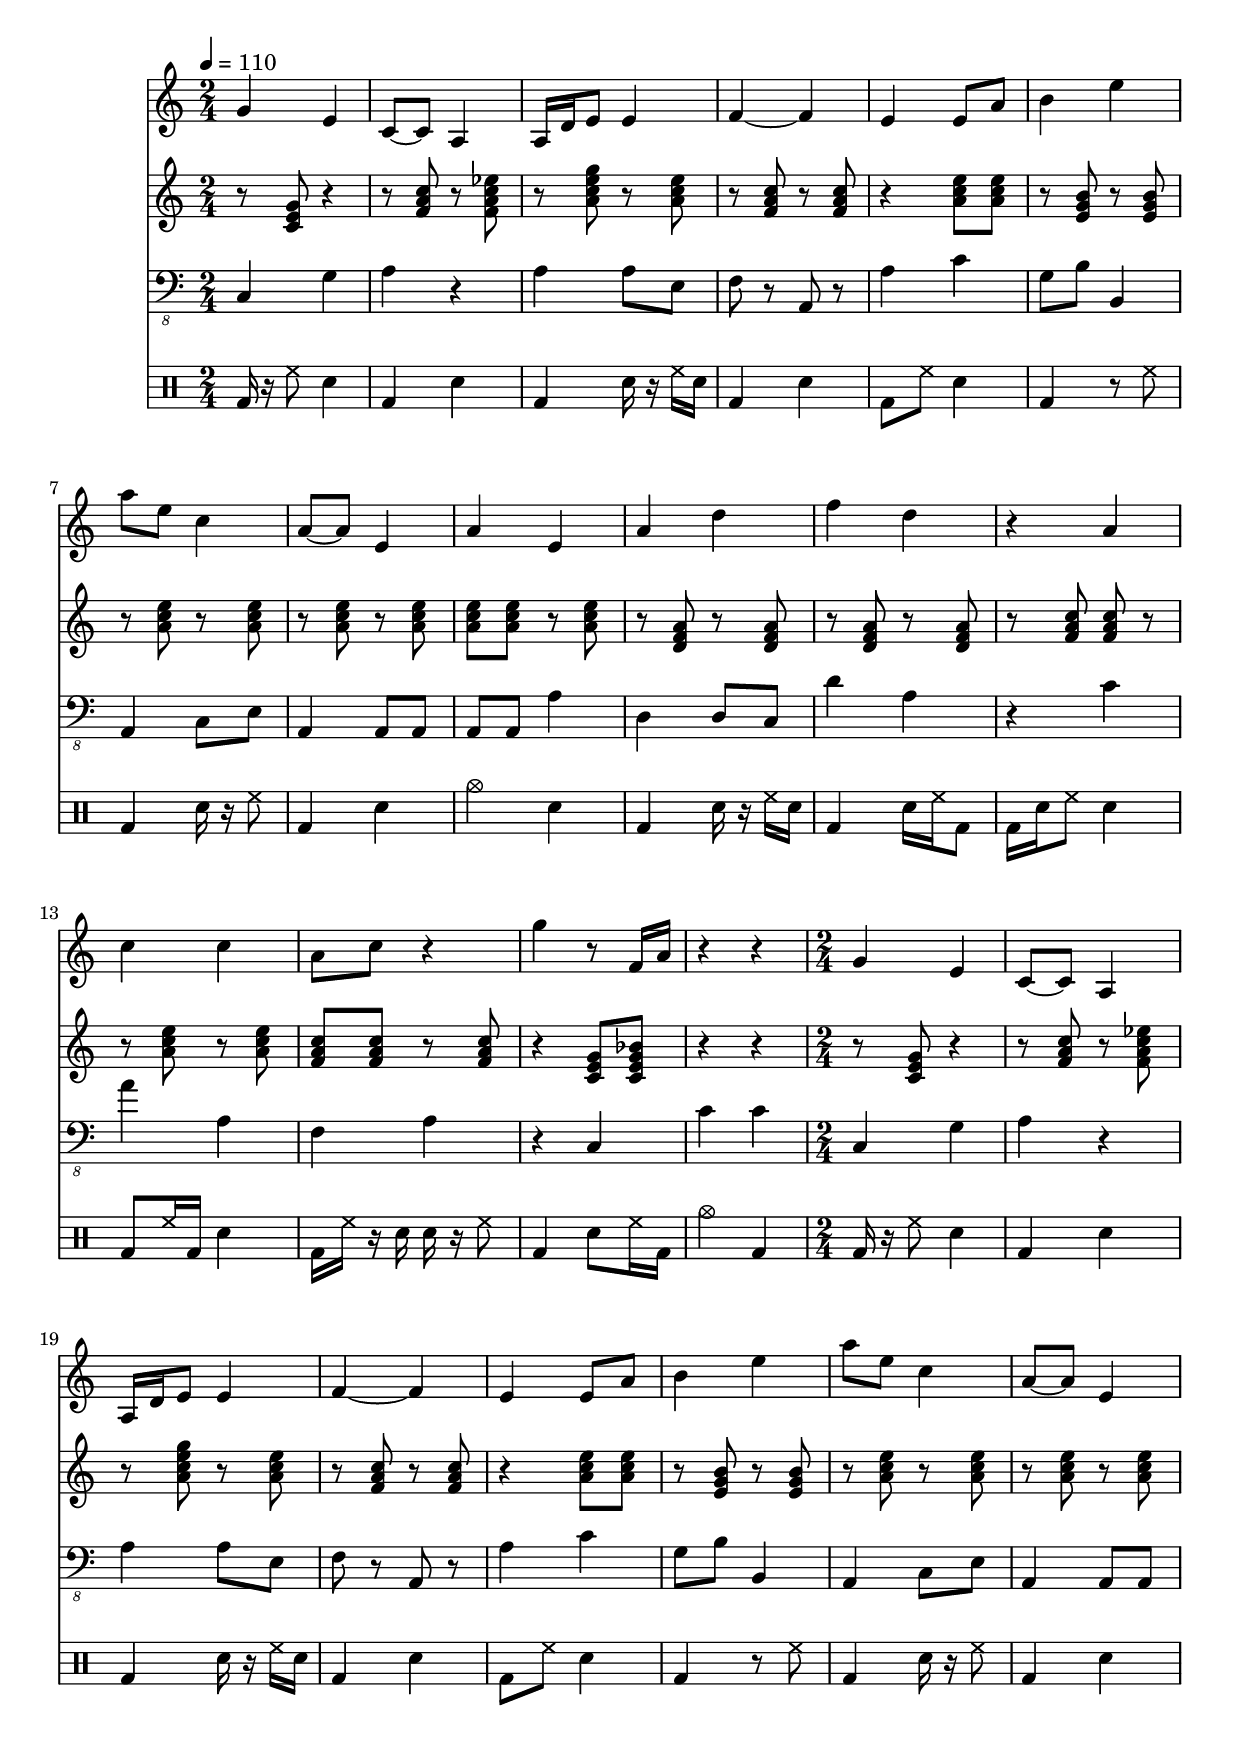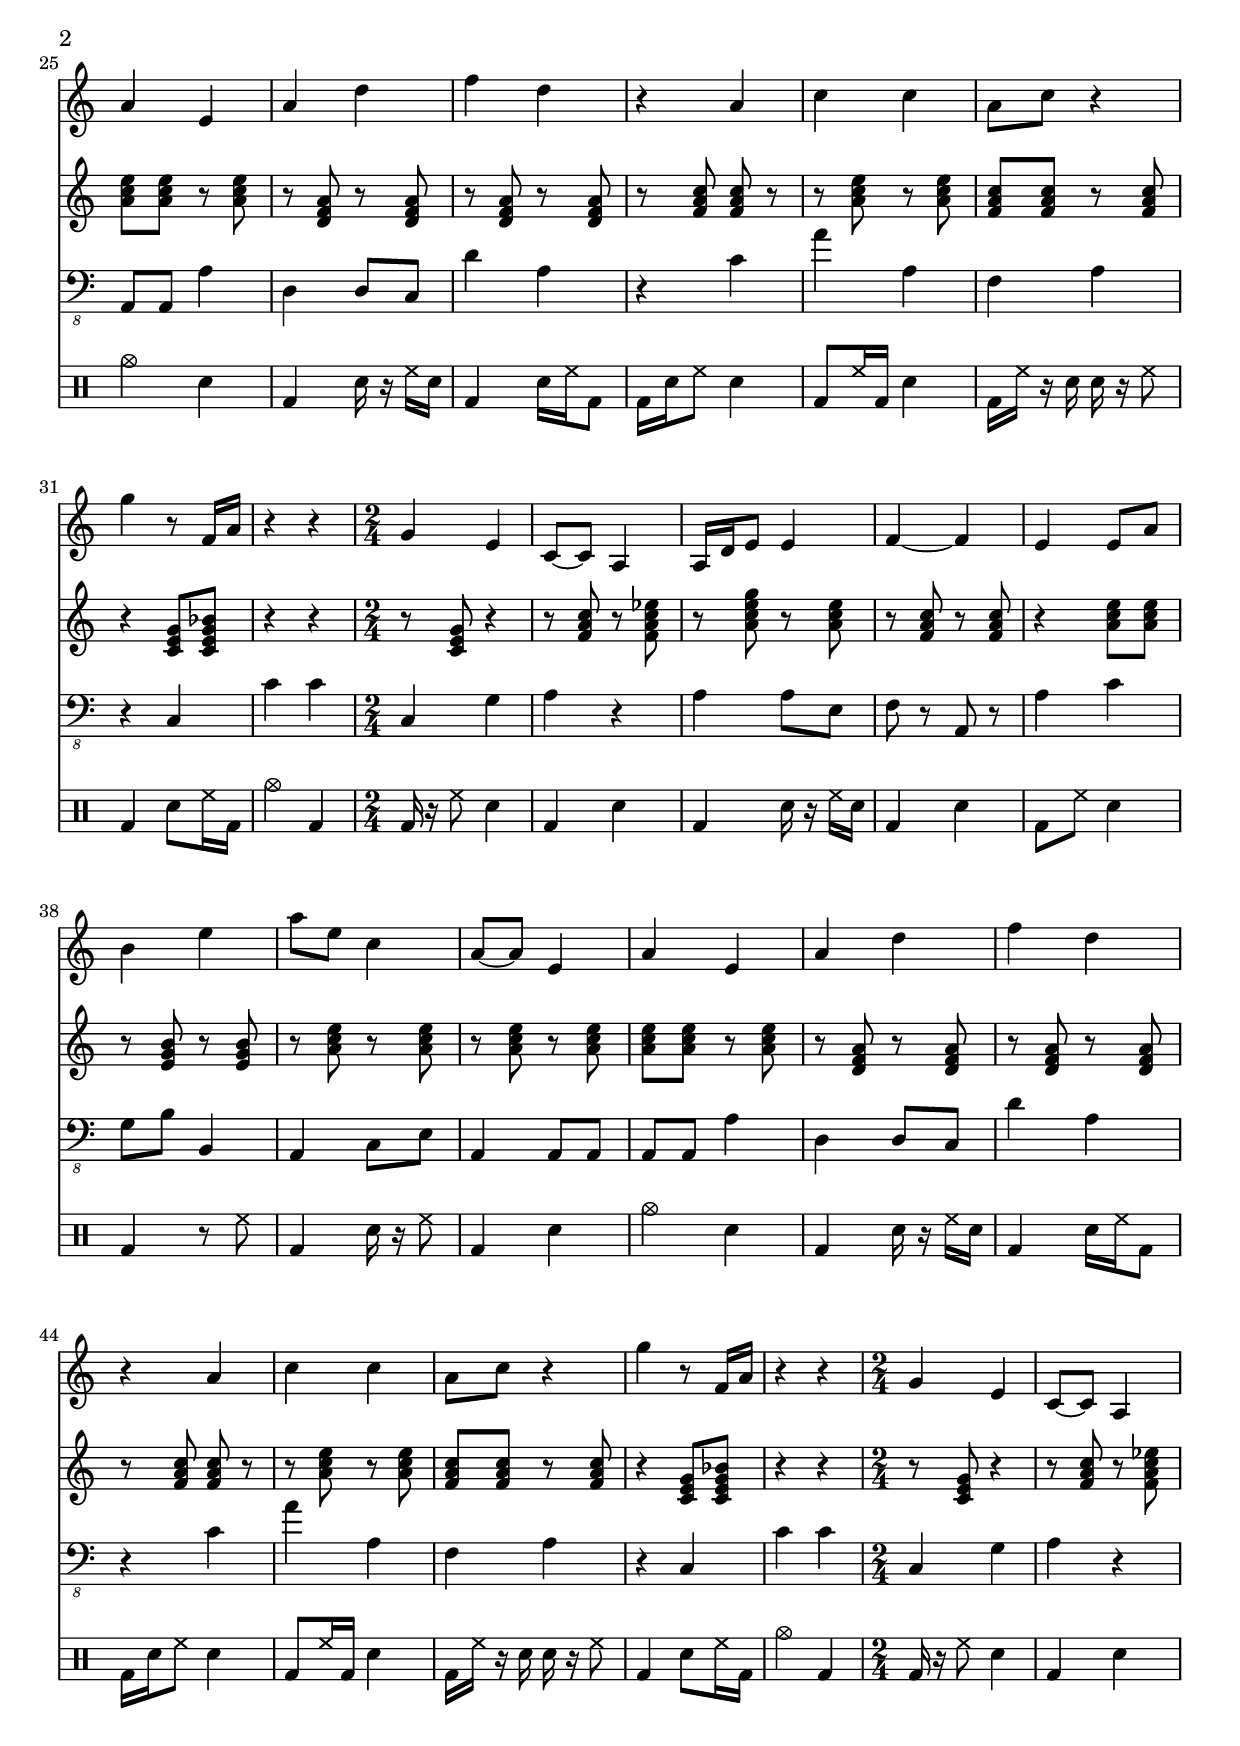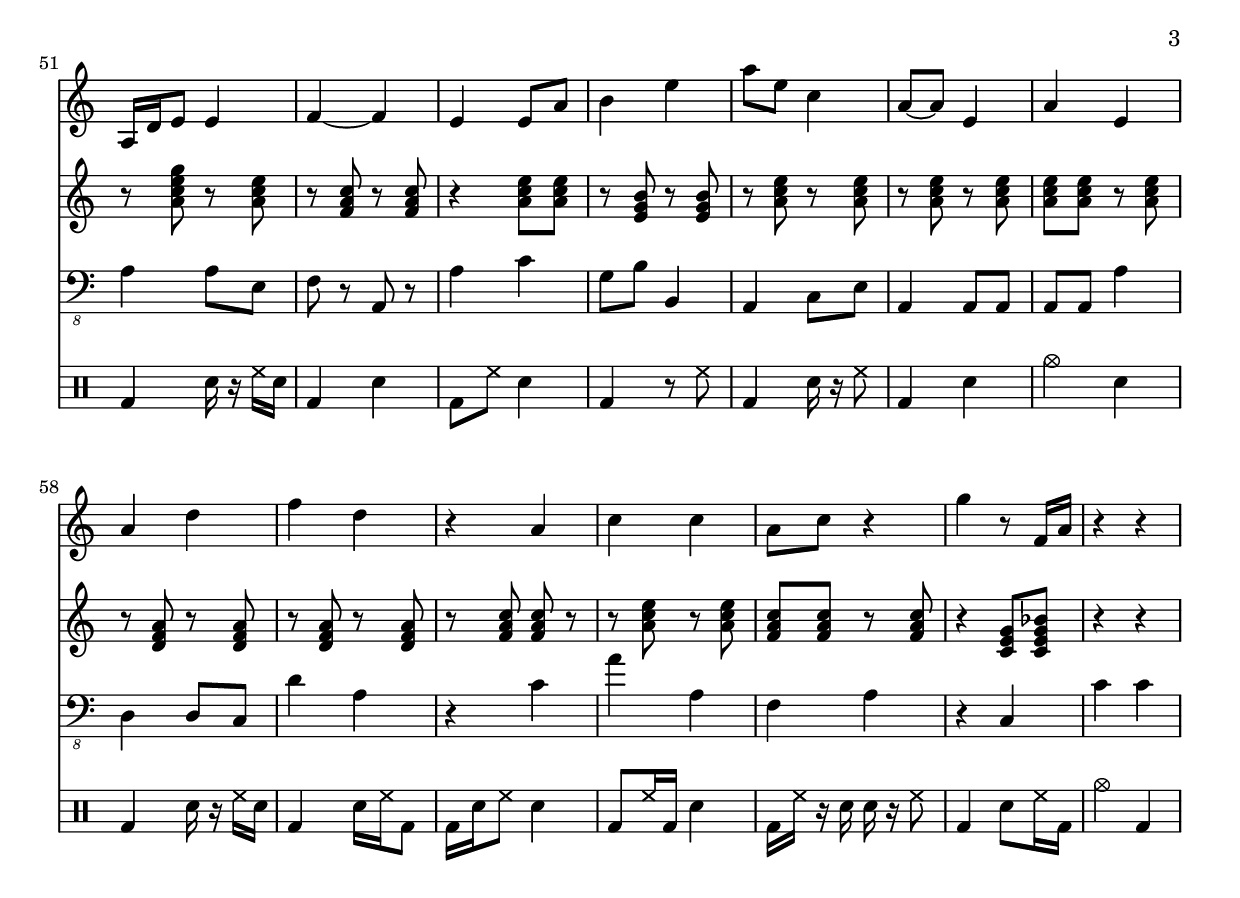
\version "2.12.1"
Melody = {
  \tempo 4=110
  \clef treble
  \repeat unfold 4 {
\time 2/4
    g'4 e'4  |
    c'8 ~ c'8 a4  |
    a16 d'16 e'8 e'4  |
    f'4 ~ f'4  |
    e'4 e'8 a'8  |
    b'4 e''4  |
    a''8 e''8 c''4  |
    a'8 ~ a'8 e'4  |
    a'4 e'4  |
    a'4 d''4  |
    f''4 d''4  |
    r4 a'4  |
    c''4 c''4  |
    a'8 c''8 r4  |
    g''4 r8 f'16 a'16  |
    r4 r4  |
  }
}
Chords = \chordmode {
  \tempo 4=110
  \clef treble
  \repeat unfold 4 {
\time 2/4
    r8 c8 r4  |
    r8 f8 r8 f8:7  |
    r8 a8:m7 r8 a8:m  |
    r8 f8 r8 f8  |
    r4 a8:m a8:m  |
    r8 e8:m r8 e8:m  |
    r8 a8:m r8 a8:m  |
    r8 a8:m r8 a8:m  |
    a8:m a8:m r8 a8:m  |
    r8 d8:m r8 d8:m  |
    r8 d8:m r8 d8:m  |
    r8 f8 f8 r8  |
    r8 a8:m r8 a8:m  |
    f8 f8 r8 f8  |
    r4 c8 c8:7  |
    r4 r4  |
  }
}
Bass = {
  \tempo 4=110
  \clef "bass_8"
  \repeat unfold 4 {
\time 2/4
    c,4 g,4  |
    a,4 r4  |
    a,4 a,8 e,8  |
    f,8 r8 a,,8 r8  |
    a,4 c4  |
    g,8 b,8 b,,4  |
    a,,4 c,8 e,8  |
    a,,4 a,,8 a,,8  |
    a,,8 a,,8 a,4  |
    d,4 d,8 c,8  |
    d4 a,4  |
    r4 c4  |
    a4 a,4  |
    f,4 a,4  |
    r4 c,4  |
    c4 c4  |
  }
}
Drums = \drummode {
  \tempo 4=110
  \repeat unfold 4 {
\time 2/4
    bd16 r16 hh8 sn4  |
    bd4 sn4  |
    bd4 sn16 r16 hh16 sn16  |
    bd4 sn4  |
    bd8 hh8 sn4  |
    bd4 r8 hh8  |
    bd4 sn16 r16 hh8  |
    bd4 sn4  |
    cymc4 sn4  |
    bd4 sn16 r16 hh16 sn16  |
    bd4 sn16 hh16 bd8  |
    bd16 sn16 hh8 sn4  |
    bd8 hh16 bd16 sn4  |
    bd16 hh16 r16 sn16 sn16 r16 hh8  |
    bd4 sn8 hh16 bd16  |
    cymc4 bd4  |
  }
}
\score{
  <<
    \new Staff \with {midiInstrument = #"soprano sax"} \Melody
    \new Staff \with {midiInstrument = #"electric guitar (jazz)"} \Chords
    \new Staff \with {midiInstrument = #"electric bass (pick)"} \Bass
    \new DrumStaff \Drums
  >>
  \midi {}
  \layout {}
}
